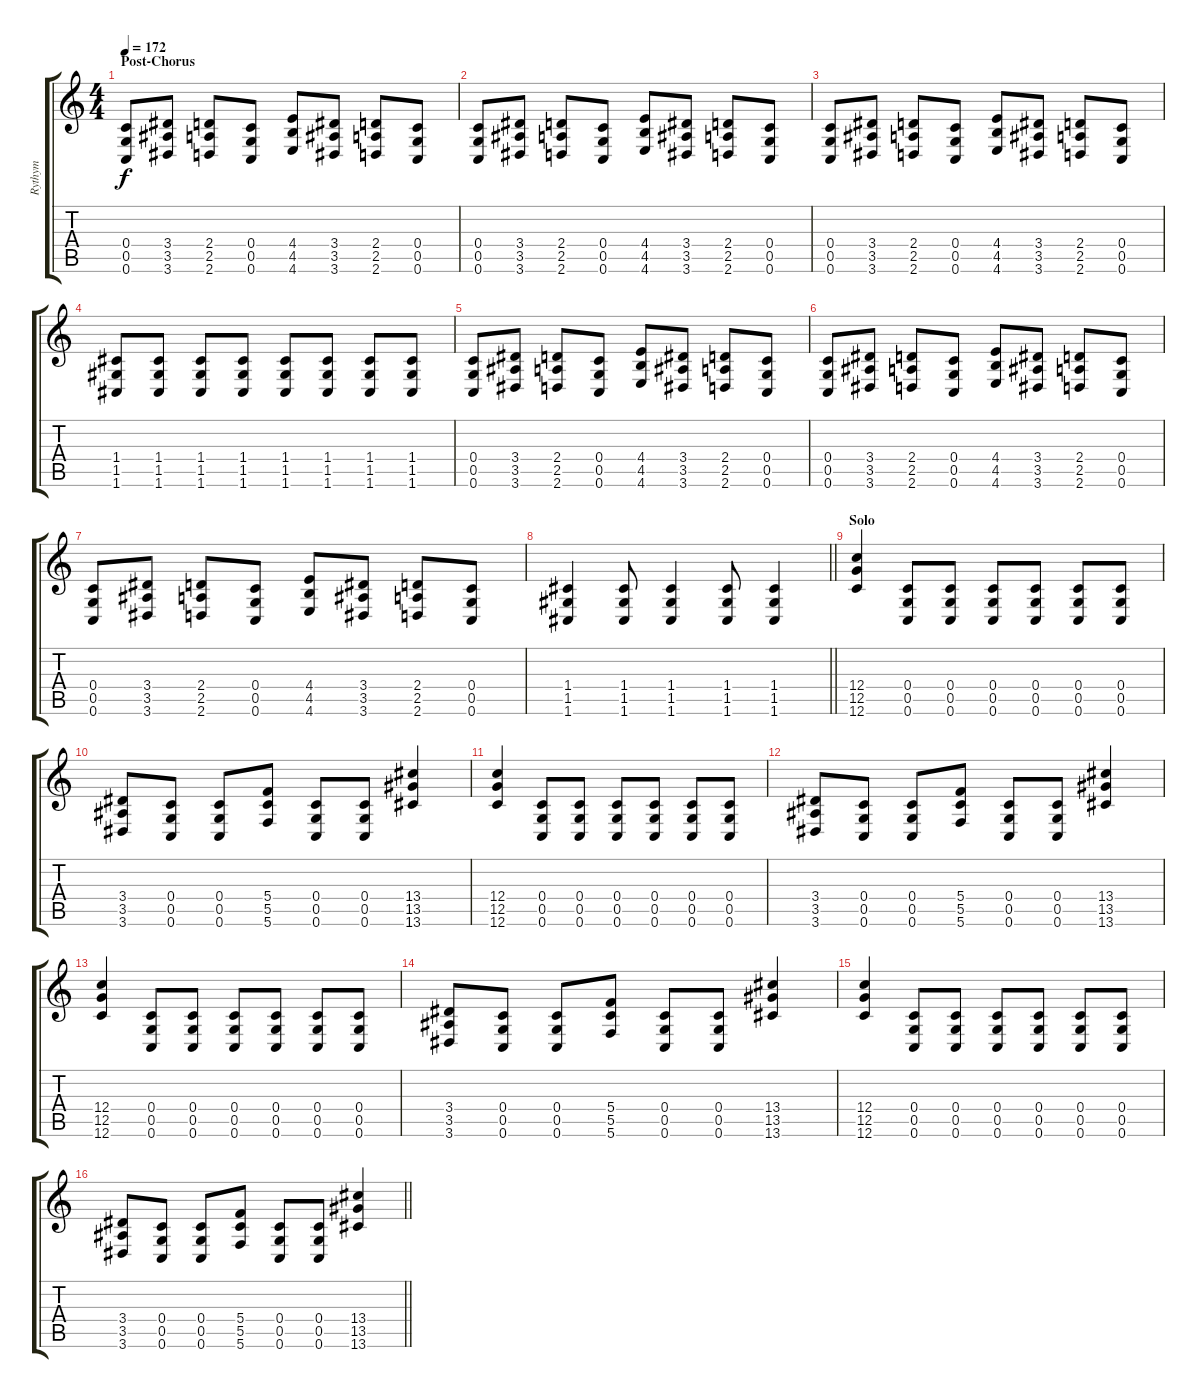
\track ("Rythym" "Rythym") {instrument distortionguitar}
\staff {score tabs}
\tuning (D4 A3 F3 C3 G2 C2) {hide}
\ts (4 4)
\section ("" "Post-Chorus")
\tempo 172
\clef g2
\ks c
(0.4 0.5 0.6).8{dy f} (3.4 3.5 3.6).8 (2.4 2.5 2.6).8 (0.4 0.5 0.6).8 (4.4 4.5 4.6).8 (3.4 3.5 3.6).8 (2.4 2.5 2.6).8 (0.4 0.5 0.6).8 |
(0.4 0.5 0.6).8 (3.4 3.5 3.6).8 (2.4 2.5 2.6).8 (0.4 0.5 0.6).8 (4.4 4.5 4.6).8 (3.4 3.5 3.6).8 (2.4 2.5 2.6).8 (0.4 0.5 0.6).8 |
(0.4 0.5 0.6).8 (3.4 3.5 3.6).8 (2.4 2.5 2.6).8 (0.4 0.5 0.6).8 (4.4 4.5 4.6).8 (3.4 3.5 3.6).8 (2.4 2.5 2.6).8 (0.4 0.5 0.6).8 |
(1.4 1.5 1.6).8 (1.4 1.5 1.6).8 (1.4 1.5 1.6).8 (1.4 1.5 1.6).8 (1.4 1.5 1.6).8 (1.4 1.5 1.6).8 (1.4 1.5 1.6).8 (1.4 1.5 1.6).8 |
(0.4 0.5 0.6).8 (3.4 3.5 3.6).8 (2.4 2.5 2.6).8 (0.4 0.5 0.6).8 (4.4 4.5 4.6).8 (3.4 3.5 3.6).8 (2.4 2.5 2.6).8 (0.4 0.5 0.6).8 |
(0.4 0.5 0.6).8 (3.4 3.5 3.6).8 (2.4 2.5 2.6).8 (0.4 0.5 0.6).8 (4.4 4.5 4.6).8 (3.4 3.5 3.6).8 (2.4 2.5 2.6).8 (0.4 0.5 0.6).8 |
(0.4 0.5 0.6).8 (3.4 3.5 3.6).8 (2.4 2.5 2.6).8 (0.4 0.5 0.6).8 (4.4 4.5 4.6).8 (3.4 3.5 3.6).8 (2.4 2.5 2.6).8 (0.4 0.5 0.6).8 |
\barLineRight lightlight
(1.4 1.5 1.6).4 (1.4 1.5 1.6).8 (1.4 1.5 1.6).4 (1.4 1.5 1.6).8 (1.4 1.5 1.6).4 |
\section ("" "Solo")
(12.4 12.5 12.6).4 (0.4 0.5 0.6).8 (0.4 0.5 0.6).8 (0.4 0.5 0.6).8 (0.4 0.5 0.6).8 (0.4 0.5 0.6).8 (0.4 0.5 0.6).8 |
(3.4 3.5 3.6).8 (0.4 0.5 0.6).8 (0.4 0.5 0.6).8 (5.4 5.5 5.6).8 (0.4 0.5 0.6).8 (0.4 0.5 0.6).8 (13.4 13.5 13.6).4 |
(12.4 12.5 12.6).4 (0.4 0.5 0.6).8 (0.4 0.5 0.6).8 (0.4 0.5 0.6).8 (0.4 0.5 0.6).8 (0.4 0.5 0.6).8 (0.4 0.5 0.6).8 |
(3.4 3.5 3.6).8 (0.4 0.5 0.6).8 (0.4 0.5 0.6).8 (5.4 5.5 5.6).8 (0.4 0.5 0.6).8 (0.4 0.5 0.6).8 (13.4 13.5 13.6).4 |
(12.4 12.5 12.6).4 (0.4 0.5 0.6).8 (0.4 0.5 0.6).8 (0.4 0.5 0.6).8 (0.4 0.5 0.6).8 (0.4 0.5 0.6).8 (0.4 0.5 0.6).8 |
(3.4 3.5 3.6).8 (0.4 0.5 0.6).8 (0.4 0.5 0.6).8 (5.4 5.5 5.6).8 (0.4 0.5 0.6).8 (0.4 0.5 0.6).8 (13.4 13.5 13.6).4 |
(12.4 12.5 12.6).4 (0.4 0.5 0.6).8 (0.4 0.5 0.6).8 (0.4 0.5 0.6).8 (0.4 0.5 0.6).8 (0.4 0.5 0.6).8 (0.4 0.5 0.6).8 |
\barLineRight lightlight
(3.4 3.5 3.6).8 (0.4 0.5 0.6).8 (0.4 0.5 0.6).8 (5.4 5.5 5.6).8 (0.4 0.5 0.6).8 (0.4 0.5 0.6).8 (13.4 13.5 13.6).4
